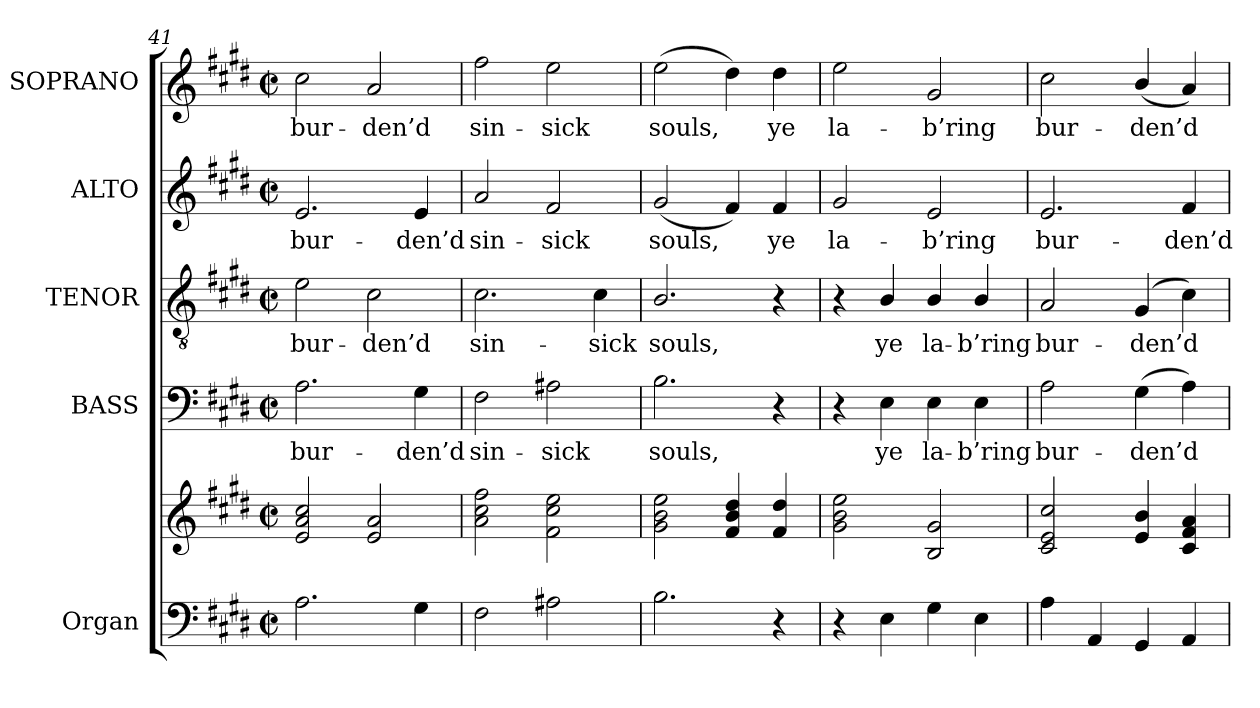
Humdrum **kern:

**kern	**kern	**kern	**text	**kern	**text	**kern	**text	**kern	**text
*part5	*part5	*part4	*part4	*part3	*part3	*part2	*part2	*part1	*part1
*staff6	*staff5	*staff4	*staff4	*staff3	*staff3	*staff2	*staff2	*staff1	*staff1
*I"Organ	*	*I"BASS	*	*I"TENOR	*	*I"ALTO	*	*I"SOPRANO	*
*I'Org.	*	*I'B.	*	*I'T.	*	*I'A.	*	*I'S.	*
*clefF4	*clefG2	*clefF4	*	*clefGv2	*	*clefG2	*	*clefG2	*
*	*	*	*	*ITrd7c12	*	*	*	*	*
*k[f#c#g#d#]	*k[f#c#g#d#]	*k[f#c#g#d#]	*	*k[f#c#g#d#]	*	*k[f#c#g#d#]	*	*k[f#c#g#d#]	*
*E:	*E:	*E:	*	*E:	*	*E:	*	*E:	*
*M2/2	*M2/2	*M2/2	*	*M2/2	*	*M2/2	*	*M2/2	*
*met(c|)	*met(c|)	*met(c|)	*	*met(c|)	*	*met(c|)	*	*met(c|)	*
=41	=41	=41	=41	=41	=41	=41	=41	=41	=41
!	!	!	!LO:LY:b:color=#000000	!	!	!	!	!	!
!	!	!	!	!	!LO:LY:b:color=#000000	!	!	!	!
!	!	!	!	!	!	!	!LO:LY:b:color=#000000	!	!
!	!	!	!	!	!	!	!	!	!LO:LY:b:color=#000000
2.Ai\	2ei/ 2ai 2cc#i	2.Ai\	bur-	2Ei\	bur-	2.ei/	bur-	2cc#i\	bur-
!	!	!	!	!	!LO:LY:b:color=#000000	!	!	!	!
!	!	!	!	!	!	!	!	!	!LO:LY:b:color=#000000
.	2ei/ 2ai	.	.	2C#i\	-den’d	.	.	2ai/	-den’d
!	!	!	!LO:LY:b:color=#000000	!	!	!	!	!	!
!	!	!	!	!	!	!	!LO:LY:b:color=#000000	!	!
4G#i\	.	4G#i\	-den’d	.	.	4ei/	-den’d	.	.
=42	=42	=42	=42	=42	=42	=42	=42	=42	=42
!	!	!	!LO:LY:b:color=#000000	!	!	!	!	!	!
!	!	!	!	!	!LO:LY:b:color=#000000	!	!	!	!
!	!	!	!	!	!	!	!LO:LY:b:color=#000000	!	!
!	!	!	!	!	!	!	!	!	!LO:LY:b:color=#000000
2F#i\	2ai\ 2cc#i 2ff#i	2F#i\	sin-	2.C#i\	sin-	2ai/	sin-	2ff#i\	sin-
!	!	!	!LO:LY:b:color=#000000	!	!	!	!	!	!
!	!	!	!	!	!	!	!LO:LY:b:color=#000000	!	!
!	!	!	!	!	!	!	!	!	!LO:LY:b:color=#000000
2A#Xi\	2f#i\ 2cc#i 2eei	2A#Xi\	-sick	.	.	2f#i/	-sick	2eei\	-sick
!	!	!	!	!	!LO:LY:b:color=#000000	!	!	!	!
.	.	.	.	4C#i\	-sick	.	.	.	.
=43	=43	=43	=43	=43	=43	=43	=43	=43	=43
!	!	!	!LO:LY:b:color=#000000	!	!	!	!	!	!
!	!	!	!	!	!LO:LY:b:color=#000000	!	!	!	!
!	!	!	!	!	!	!	!LO:LY:b:color=#000000	!	!
!	!	!	!	!	!	!	!	!	!LO:LY:b:color=#000000
2.Bi\	2g#i\ 2bi 2eei	2.Bi\	souls,	2.BBi/	souls,	(2g#i/	souls,	(2eei\	souls,
.	4f#i/ 4bi 4dd#i	.	.	.	.	4f#i/)	.	4dd#i\)	.
!	!	!	!	!	!	!	!LO:LY:b:color=#000000	!	!
!	!	!	!	!	!	!	!	!	!LO:LY:b:color=#000000
4r	4f#i/ 4dd#i	4r	.	4r	.	4f#i/	ye	4dd#i\	ye
=44	=44	=44	=44	=44	=44	=44	=44	=44	=44
!	!	!	!	!	!	!	!LO:LY:b:color=#000000	!	!
!	!	!	!	!	!	!	!	!	!LO:LY:b:color=#000000
4r	2g#i\ 2bi 2eei	4r	.	4r	.	2g#i/	la-	2eei\	la-
!	!	!	!LO:LY:b:color=#000000	!	!	!	!	!	!
!	!	!	!	!	!LO:LY:b:color=#000000	!	!	!	!
4Ei\	.	4Ei\	ye	4BBi/	ye	.	.	.	.
!	!	!	!LO:LY:b:color=#000000	!	!	!	!	!	!
!	!	!	!	!	!LO:LY:b:color=#000000	!	!	!	!
!	!	!	!	!	!	!	!LO:LY:b:color=#000000	!	!
!	!	!	!	!	!	!	!	!	!LO:LY:b:color=#000000
4G#i\	2Bi/ 2g#i	4Ei\	la-	4BBi/	la-	2ei/	-b’ring	2g#i/	-b’ring
!	!	!	!LO:LY:b:color=#000000	!	!	!	!	!	!
!	!	!	!	!	!LO:LY:b:color=#000000	!	!	!	!
4Ei\	.	4Ei\	-b’ring	4BBi/	-b’ring	.	.	.	.
=45	=45	=45	=45	=45	=45	=45	=45	=45	=45
!	!	!	!LO:LY:b:color=#000000	!	!	!	!	!	!
!	!	!	!	!	!LO:LY:b:color=#000000	!	!	!	!
!	!	!	!	!	!	!	!LO:LY:b:color=#000000	!	!
!	!	!	!	!	!	!	!	!	!LO:LY:b:color=#000000
4Ai\	2c#i/ 2ei 2cc#i	2Ai\	bur-	2AAi/	bur-	2.ei/	bur-	2cc#i\	bur-
4AAi/	.	.	.	.	.	.	.	.	.
!	!	!	!LO:LY:b:color=#000000	!	!	!	!	!	!
!	!	!	!	!	!LO:LY:b:color=#000000	!	!	!	!
!	!	!	!	!	!	!	!	!	!LO:LY:b:color=#000000
4GG#i/	4ei/ 4bi	(4G#i\	-den’d	(4GG#i/	-den’d	.	.	(4bi/	-den’d
!	!	!	!	!	!	!	!LO:LY:b:color=#000000	!	!
4AAi/	4c#i/ 4f#i 4ai	4Ai\)	.	4C#i\)	.	4f#i/	-den’d	4ai/)	.
=	=	=	=	=	=	=	=	=	=
*-	*-	*-	*-	*-	*-	*-	*-	*-	*-
